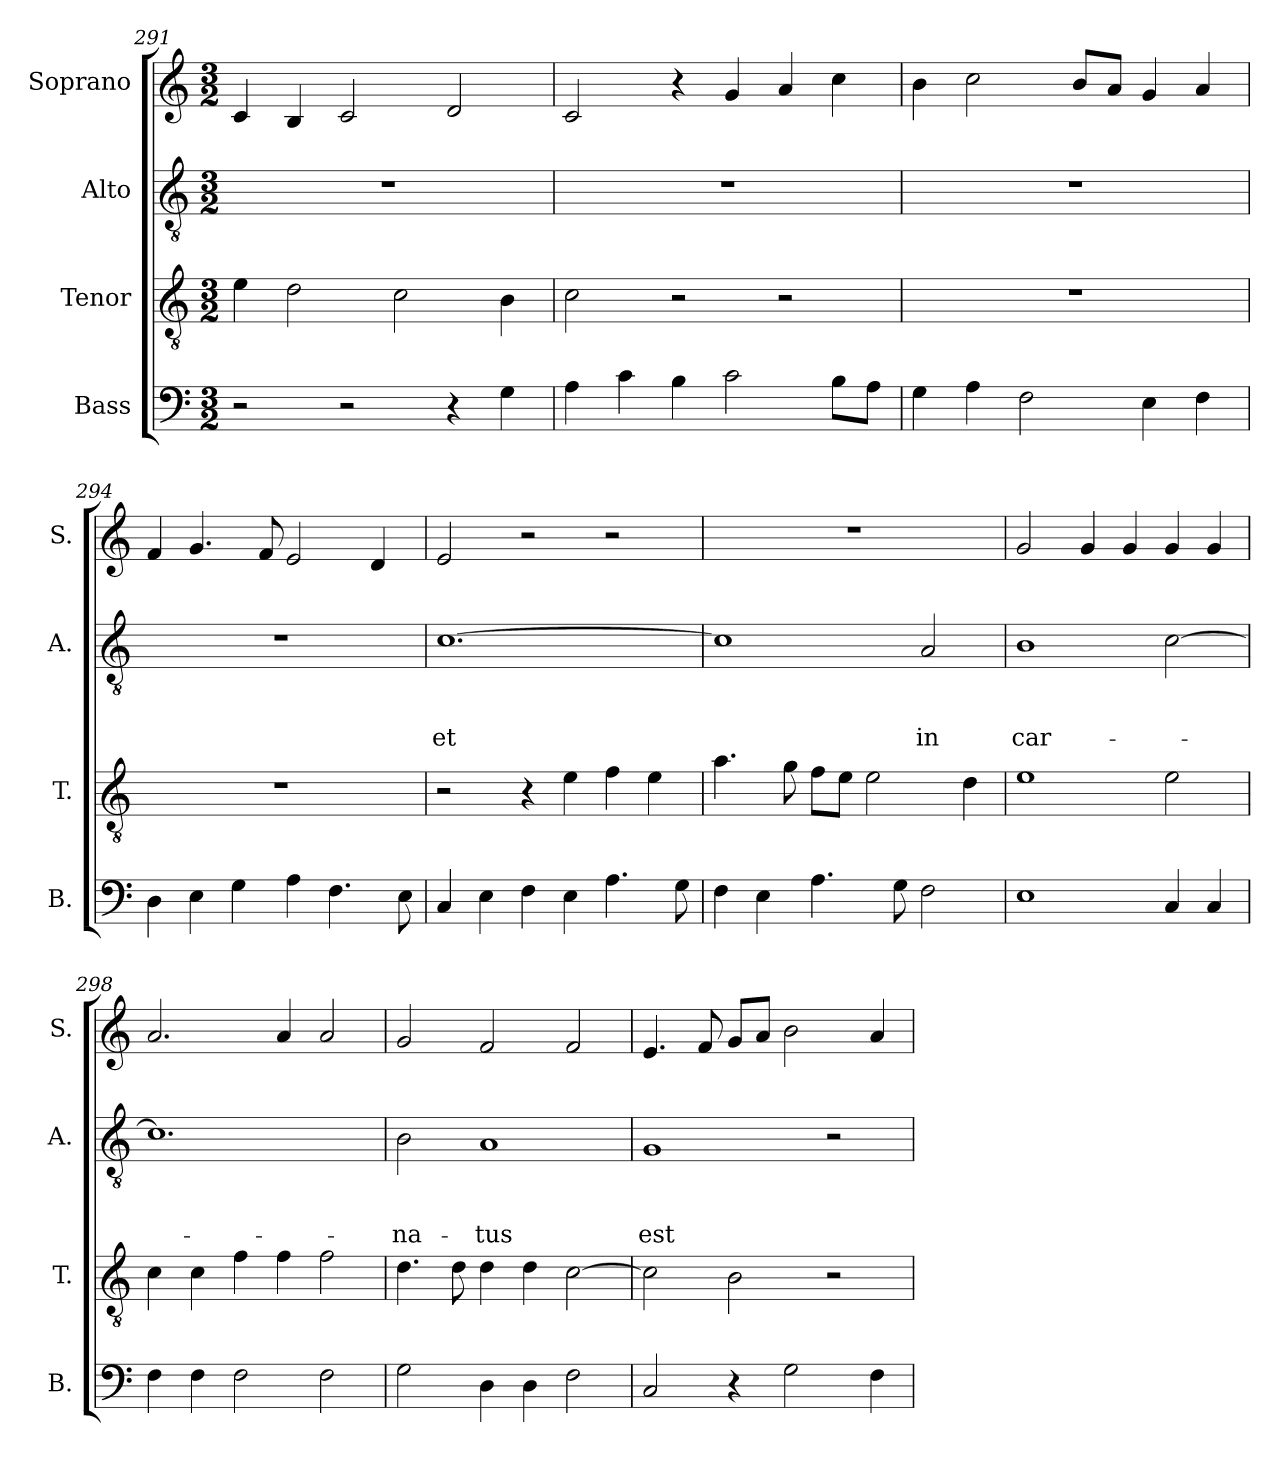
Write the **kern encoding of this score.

**kern	**kern	**kern	**text	**text	**text	**kern
*part4	*part3	*part2	*part2	*part2	*part2	*part1
*staff4	*staff3	*staff2	*staff2	*staff2	*staff2	*staff1
*I"Bass	*I"Tenor	*I"Alto	*	*	*	*I"Soprano
*I'B.	*I'T.	*I'A.	*	*	*	*I'S.
*clefF4	*clefGv2	*clefGv2	*	*	*	*clefG2
*k[]	*k[]	*k[]	*	*	*	*k[]
*C:	*C:	*C:	*	*	*	*C:
*M3/2	*M3/2	*M3/2	*	*	*	*M3/2
=291	=291	=291	=291	=291	=291	=291
!	!	!LO:N:vis=1	!	!	!	!
2r	4e\	1.r	.	.	.	4c/
.	2d\	.	.	.	.	4B/
2r	.	.	.	.	.	2c/
.	2c\	.	.	.	.	.
4r	.	.	.	.	.	2d/
4G\	4B\	.	.	.	.	.
=292	=292	=292	=292	=292	=292	=292
!	!	!LO:N:vis=1	!	!	!	!
4A\	2c\	1.r	.	.	.	2c/
4c\	.	.	.	.	.	.
4B\	2r	.	.	.	.	4r
2c\	.	.	.	.	.	4g/
.	2r	.	.	.	.	4a/
8B\L	.	.	.	.	.	4cc\
8A\J	.	.	.	.	.	.
!!LO:LB:g=z
=293	=293	=293	=293	=293	=293	=293
!	!LO:N:vis=1	!LO:N:vis=1	!	!	!	!
4G\	1.r	1.r	.	.	.	4b\
4A\	.	.	.	.	.	2cc\
2F\	.	.	.	.	.	.
.	.	.	.	.	.	8b/L
.	.	.	.	.	.	8a/J
4E\	.	.	.	.	.	4g/
4F\	.	.	.	.	.	4a/
=294	=294	=294	=294	=294	=294	=294
!	!LO:N:vis=1	!LO:N:vis=1	!	!	!	!
4D\	1.r	1.r	.	.	.	4f/
4E\	.	.	.	.	.	4.g/
4G\	.	.	.	.	.	.
.	.	.	.	.	.	8f/
4A\	.	.	.	.	.	2e/
4.F\	.	.	.	.	.	.
.	.	.	.	.	.	4d/
8E\	.	.	.	.	.	.
=295	=295	=295	=295	=295	=295	=295
!	!	!	!	!	!LO:LY:b	!
4C/	2r	[>1.c	.	.	et	2e/
4E\	.	.	.	.	.	.
4F\	4r	.	.	.	.	2r
4E\	4e\	.	.	.	.	.
4.A\	4f\	.	.	.	.	2r
.	4e\	.	.	.	.	.
8G\	.	.	.	.	.	.
=296	=296	=296	=296	=296	=296	=296
!	!	!	!	!	!	!LO:N:vis=1
4F\	4.a\	1c]	.	.	.	1.r
4E\	.	.	.	.	.	.
.	8g\	.	.	.	.	.
4.A\	8f\L	.	.	.	.	.
.	8e\J	.	.	.	.	.
.	2e\	.	.	.	.	.
8G\	.	.	.	.	.	.
!	!	!	!	!	!LO:LY:b	!
2F\	.	2A/	.	.	in	.
.	4d\	.	.	.	.	.
!!LO:LB:g=z
=297	=297	=297	=297	=297	=297	=297
!	!	!	!	!	!LO:LY:b	!
1E	1e	1B	.	.	car-	2g/
.	.	.	.	.	.	4g/
.	.	.	.	.	.	4g/
4C/	2e\	[>2c\	.	.	.	4g/
4C/	.	.	.	.	.	4g/
=298	=298	=298	=298	=298	=298	=298
4F\	4c\	1.c]	.	.	.	2.a/
4F\	4c\	.	.	.	.	.
2F\	4f\	.	.	.	.	.
.	4f\	.	.	.	.	4a/
2F\	2f\	.	.	.	.	2a/
=299	=299	=299	=299	=299	=299	=299
!	!	!	!	!	!LO:LY:b	!
2G\	4.d\	2B\	.	.	-na-	2g/
.	8d\	.	.	.	.	.
!	!	!	!	!	!LO:LY:b	!
4D\	4d\	1A	.	.	-tus	2f/
4D\	4d\	.	.	.	.	.
2F\	[>2c\	.	.	.	.	2f/
=300	=300	=300	=300	=300	=300	=300
!	!	!	!	!	!LO:LY:b	!
2C/	2c\]	1G	.	.	est	4.e/
.	.	.	.	.	.	8f/
4r	2B\	.	.	.	.	8g/L
.	.	.	.	.	.	8a/J
2G\	.	.	.	.	.	2b\
.	2r	2r	.	.	.	.
4F\	.	.	.	.	.	4a/
=	=	=	=	=	=	=
*-	*-	*-	*-	*-	*-	*-
